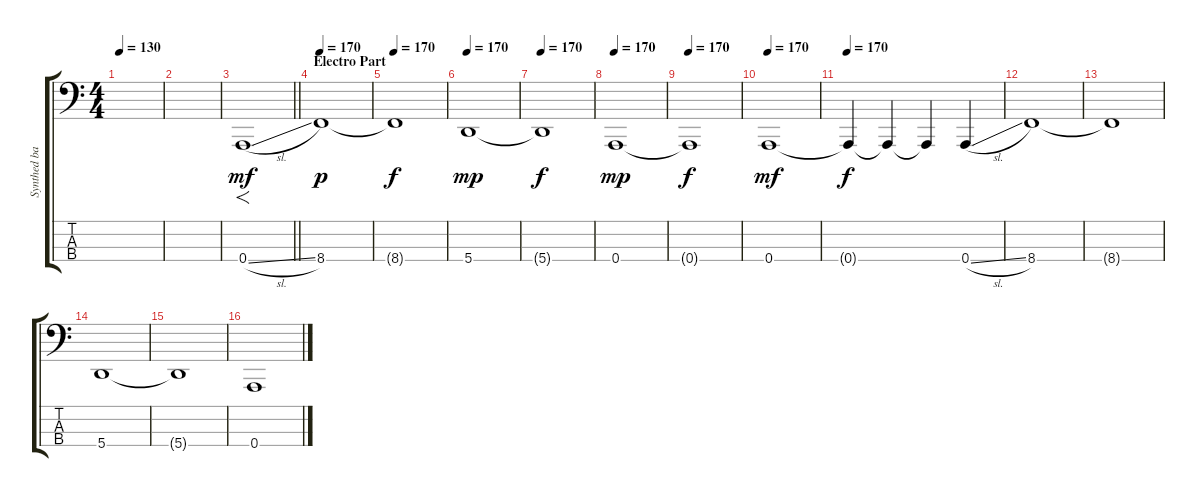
\track ("Synthed bas" "Synthed ba") {instrument electricbassfinger}
\staff {score tabs}
\tuning (D2 A1 E1 A0) {hide}
\ts (4 4)
\tempo 130
\clef f4
\ks c
|
|
\barLineRight lightlight
0.4{sl}.1{f dy mf} |
\section ("" "Electro Part")
\tempo 170
8.4.1{dy p} |
\tempo 170
8.4{t}.1{dy f} |
\tempo 170
5.4.1{dy mp} |
\tempo 170
5.4{t}.1{dy f} |
\tempo 170
0.4.1{dy mp} |
\tempo 170
0.4{t}.1{dy f} |
\tempo 170
0.4.1{dy mf} |
\tempo 170
0.4{t}.4{dy f} 0.4{t}.4 0.4{t}.4 0.4{sl}.4 |
8.4.1 |
8.4{t}.1 |
5.4.1 |
5.4{t}.1 |
0.4.1
